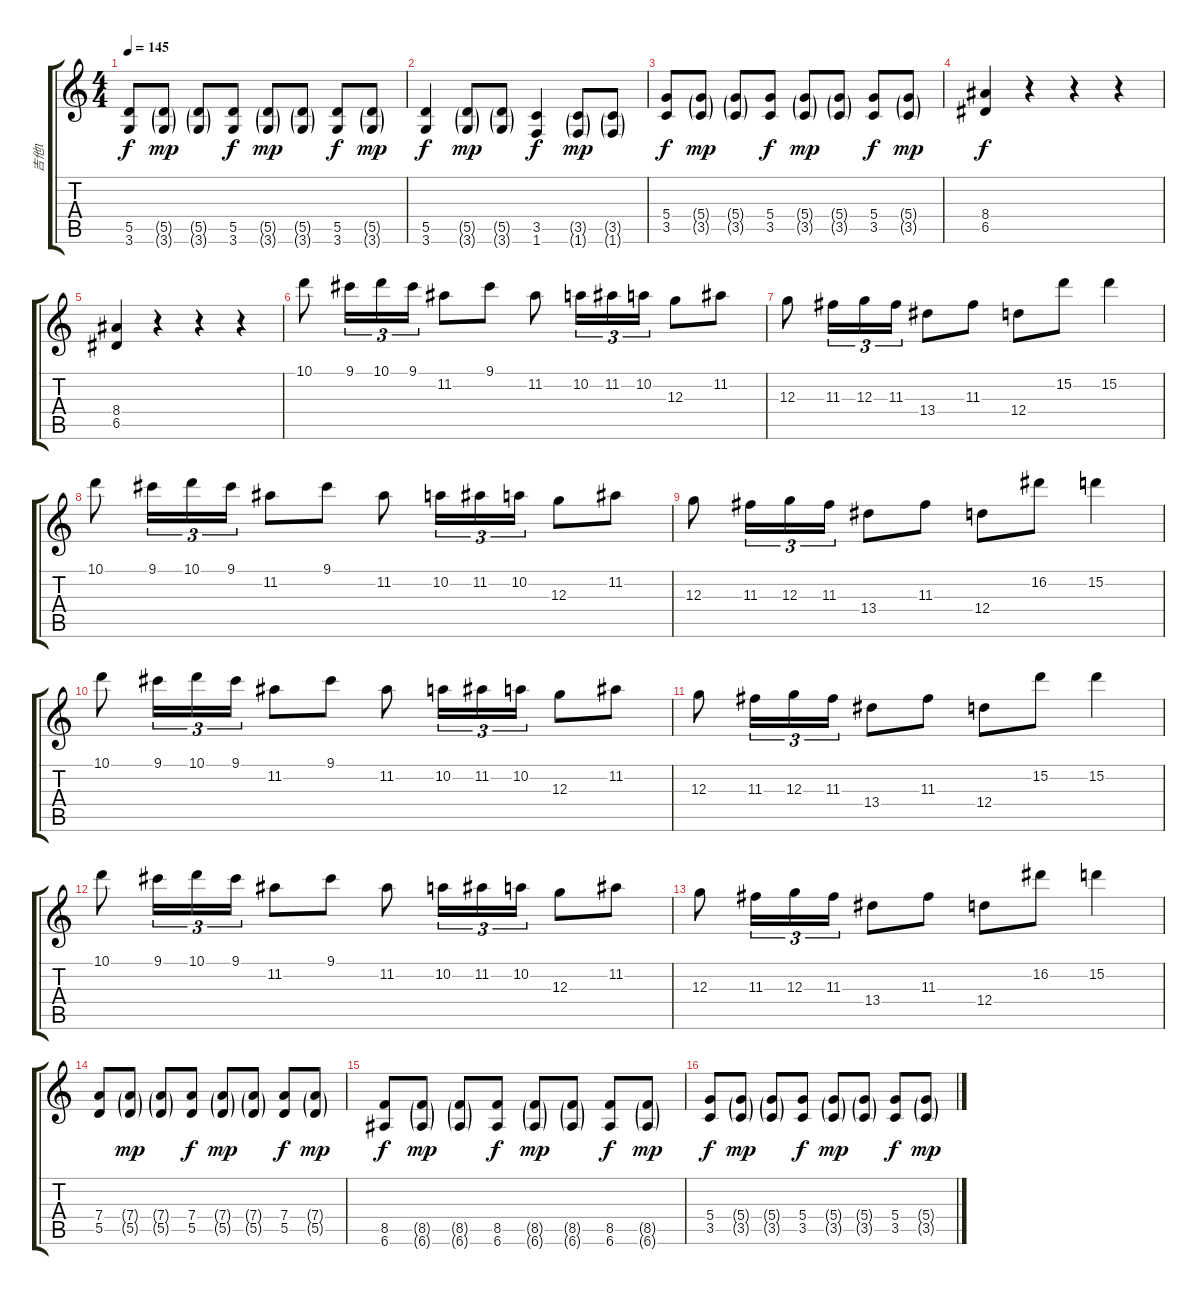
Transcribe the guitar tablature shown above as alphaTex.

\track ("吉他1" "吉他1") {instrument distortionguitar}
\staff {score tabs}
\tuning (E4 B3 G3 D3 A2 E2) {hide}
\ts (4 4)
\tempo 145
\clef g2
\ks c
(5.5 3.6).8{dy f} (5.5{g} 3.6{g}).8{dy mp} (5.5{g} 3.6{g}).8 (5.5 3.6).8{dy f} (5.5{g} 3.6{g}).8{dy mp} (5.5{g} 3.6{g}).8 (5.5 3.6).8{dy f} (5.5{g} 3.6{g}).8{dy mp} |
(5.5 3.6).4{dy f} (5.5{g} 3.6{g}).8{dy mp} (5.5{g} 3.6{g}).8 (3.5 1.6).4{dy f} (3.5{g} 1.6{g}).8{dy mp} (3.5{g} 1.6{g}).8 |
(5.4 3.5).8{dy f} (5.4{g} 3.5{g}).8{dy mp} (5.4{g} 3.5{g}).8 (5.4 3.5).8{dy f} (5.4{g} 3.5{g}).8{dy mp} (5.4{g} 3.5{g}).8 (5.4 3.5).8{dy f} (5.4{g} 3.5{g}).8{dy mp} |
(8.4 6.5).4{dy f} r.4 r.4 r.4 |
(8.4 6.5).4 r.4 r.4 r.4 |
10.1.8 9.1.16{tu (3 2)} 10.1.16{tu (3 2)} 9.1.16{tu (3 2)} 11.2.8 9.1.8 11.2.8 10.2.16{tu (3 2)} 11.2.16{tu (3 2)} 10.2.16{tu (3 2)} 12.3.8 11.2.8 |
12.3.8 11.3.16{tu (3 2)} 12.3.16{tu (3 2)} 11.3.16{tu (3 2)} 13.4.8 11.3.8 12.4.8 15.2.8 15.2.4 |
10.1.8 9.1.16{tu (3 2)} 10.1.16{tu (3 2)} 9.1.16{tu (3 2)} 11.2.8 9.1.8 11.2.8 10.2.16{tu (3 2)} 11.2.16{tu (3 2)} 10.2.16{tu (3 2)} 12.3.8 11.2.8 |
12.3.8 11.3.16{tu (3 2)} 12.3.16{tu (3 2)} 11.3.16{tu (3 2)} 13.4.8 11.3.8 12.4.8 16.2.8 15.2.4 |
10.1.8 9.1.16{tu (3 2)} 10.1.16{tu (3 2)} 9.1.16{tu (3 2)} 11.2.8 9.1.8 11.2.8 10.2.16{tu (3 2)} 11.2.16{tu (3 2)} 10.2.16{tu (3 2)} 12.3.8 11.2.8 |
12.3.8 11.3.16{tu (3 2)} 12.3.16{tu (3 2)} 11.3.16{tu (3 2)} 13.4.8 11.3.8 12.4.8 15.2.8 15.2.4 |
10.1.8 9.1.16{tu (3 2)} 10.1.16{tu (3 2)} 9.1.16{tu (3 2)} 11.2.8 9.1.8 11.2.8 10.2.16{tu (3 2)} 11.2.16{tu (3 2)} 10.2.16{tu (3 2)} 12.3.8 11.2.8 |
12.3.8 11.3.16{tu (3 2)} 12.3.16{tu (3 2)} 11.3.16{tu (3 2)} 13.4.8 11.3.8 12.4.8 16.2.8 15.2.4 |
(7.4 5.5).8 (7.4{g} 5.5{g}).8{dy mp} (7.4{g} 5.5{g}).8 (7.4 5.5).8{dy f} (7.4{g} 5.5{g}).8{dy mp} (7.4{g} 5.5{g}).8 (7.4 5.5).8{dy f} (7.4{g} 5.5{g}).8{dy mp} |
(8.5 6.6).8{dy f} (8.5{g} 6.6{g}).8{dy mp} (8.5{g} 6.6{g}).8 (8.5 6.6).8{dy f} (8.5{g} 6.6{g}).8{dy mp} (8.5{g} 6.6{g}).8 (8.5 6.6).8{dy f} (8.5{g} 6.6{g}).8{dy mp} |
(5.4 3.5).8{dy f} (5.4{g} 3.5{g}).8{dy mp} (5.4{g} 3.5{g}).8 (5.4 3.5).8{dy f} (5.4{g} 3.5{g}).8{dy mp} (5.4{g} 3.5{g}).8 (5.4 3.5).8{dy f} (5.4{g} 3.5{g}).8{dy mp}
